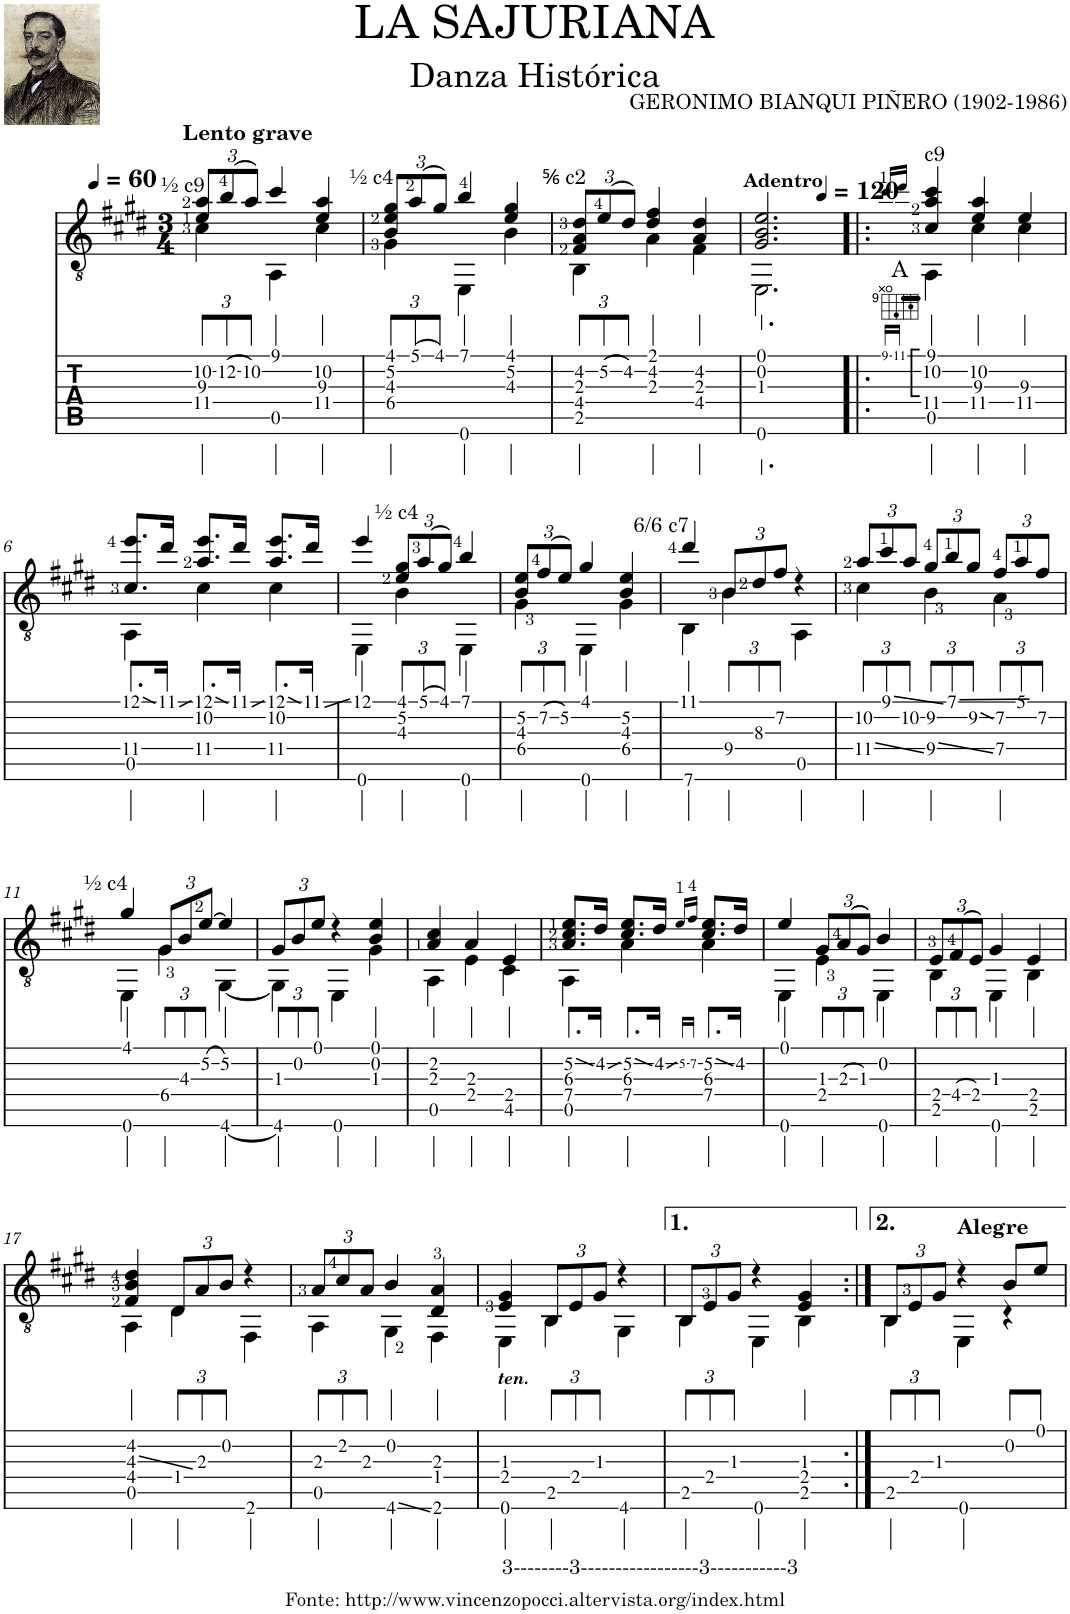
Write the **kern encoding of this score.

**kern	**harte	**kern
*part2	*part2	*part1
*staff2	*	*staff1
*I"Chitarra classica (Intavolatura)	*	*I"Classical Guitar
*stria6	*	*
*	*	*clefGv2
*k[f#c#g#d#]	*	*k[f#c#g#d#]
*M3/4	*	*M3/4
*MM60	*	*MM60
*Xbrackettup	*	*Xbrackettup
=1	=1	=1
*^	*	*^
!	!	!	!LO:TX:a:B:t=Lento grave	!
!	!	!	!LO:TX:a:t=½ c9	!
12e/ 12a/L	4c#\	.	12e/ 12a/L	4c#\
(12b/	.	.	(12b/	.
12a/J)	.	.	12a/J)	.
4cc#/	4AA\	.	4cc#/	4AA\
4e/ 4a/	4c#\	.	4e/ 4a/	4c#\
=2	=2	=2	=2	=2
!	!	!	!LO:TX:a:t=½ c4	!
12B/ 12e/ 12g#/L	4G#\	.	12B/ 12e/ 12g#/L	4G#\
(12a/	.	.	(12a/	.
12g#/J)	.	.	12g#/J)	.
4b/	4EE\	.	4b/	4EE\
4e/ 4g#/	4B\	.	4e/ 4g#/	4B\
=3	=3	=3	=3	=3
!	!	!	!LO:TX:a:t=⅚ c2	!
12F#/ 12A/ 12d#/L	4BB\	.	12F#/ 12A/ 12d#/L	4BB\
(12e/	.	.	(12e/	.
12d#/J)	.	.	12d#/J)	.
4d#/ 4f#/	4A\	.	4d#/ 4f#/	4A\
4A/ 4d#/	4F#\	.	4A/ 4d#/	4F#\
=4	=4	=4	=4	=4
!	!	!	!LO:TX:a:B:t=Adentro	!
2.G#/ 2.B/ 2.e/	2.EE\	.	2.G#/ 2.B/ 2.e/	2.EE\
=5!|:	=5!|:	=5!|:	=5!|:	=5!|:
*	*	*	*MM120	*
16qcc#/LL	.	.	16qcc#/LL	.
16qdd#/JJ	.	.	16qdd#/JJ	.
!	!	!	!LO:TX:a:t=c9	!
4c#/: 4a/: 4cc#/:	4AA\	A:maj	4c#/ 4a/ 4cc#/	4AA\
4e/ 4a/	4c#\	.	4e/ 4a/	4c#\
4e/	4c#\	.	4e/	4c#\
!!LO:LB:g=z	!!
=6	=6	=6	=6	=6
8.c#/ 8.ee/L	4AA\	.	8.c#/ 8.ee/L	4AA\
16dd#/Jk	.	.	16dd#/Jk	.
8.a/ 8.ee/L	4c#\	.	8.a/ 8.ee/L	4c#\
16dd#/Jk	.	.	16dd#/Jk	.
8.a/ 8.ee/L	4c#\	.	8.a/ 8.ee/L	4c#\
16dd#/Jk	.	.	16dd#/Jk	.
=7	=7	=7	=7	=7
4ee/	4EE\	.	4ee/	4EE\
!	!	!	!LO:TX:a:t=½ c4	!
12e/ 12g#/L	4B\	.	12e/ 12g#/L	4B\
(12a/	.	.	(12a/	.
12g#/J)	.	.	12g#/J)	.
4b/	4EE\	.	4b/	4EE\
=8	=8	=8	=8	=8
12B/ 12e/L	4G#\	.	12B/ 12e/L	4G#\
(12f#/	.	.	(12f#/	.
12e/J)	.	.	12e/J)	.
4g#/	4EE\	.	4g#/	4EE\
4B/ 4e/	4G#\	.	4B/ 4e/	4G#\
=9	=9	=9	=9	=9
!	!	!	!LO:TX:a:t=6/6 c7	!
4dd#/	4BB\	.	4dd#/	4BB\
12B/L	4B\	.	12B/L	4B\
12d#/	.	.	12d#/	.
12f#/J	.	.	12f#/J	.
4r	4AA\	.	4r	4AA\
=10	=10	=10	=10	=10
12a/L	4c#\	.	12a/L	4c#\
12cc#/	.	.	12cc#/	.
12a/J	.	.	12a/J	.
12g#/L	4B\	.	12g#/L	4B\
12b/	.	.	12b/	.
12g#/J	.	.	12g#/J	.
12f#/L	4A\	.	12f#/L	4A\
12a/	.	.	12a/	.
12f#/J	.	.	12f#/J	.
!!LO:LB:g=z	!!
=11	=11	=11	=11	=11
!	!	!	!LO:TX:a:t=½ c4	!
4g#/	4EE\	.	4g#/	4EE\
12G#/L	4G#\	.	12G#/L	4G#\
12B/	.	.	12B/	.
[12e/J	.	.	[12e/J	.
4e/]	[4GG#\	.	4e/]	[4GG#\
=12	=12	=12	=12	=12
12G#/L	4GG#\]	.	12G#/L	4GG#\]
12B/	.	.	12B/	.
12e/J	.	.	12e/J	.
4r	4EE\	.	4r	4EE\
4B/ 4e/	4G#\	.	4B/ 4e/	4G#\
=13	=13	=13	=13	=13
4A/ 4c#/	4AA\	.	4A/ 4c#/	4AA\
4A/	4E\	.	4A/	4E\
4E/	4C#\	.	4E/	4C#\
=14	=14	=14	=14	=14
8.A/ 8.c#/ 8.e/L	4AA\	.	8.A/ 8.c#/ 8.e/L	4AA\
16d#/Jk	.	.	16d#/Jk	.
8.c#/ 8.e/L	4A\	.	8.c#/ 8.e/L	4A\
16d#/Jk	.	.	16d#/Jk	.
16qe/LL	.	.	16qe/LL	.
16qf#/JJ	.	.	16qf#/JJ	.
8.c#/ 8.e/L	4A\	.	8.c#/ 8.e/L	4A\
16d#/Jk	.	.	16d#/Jk	.
=15	=15	=15	=15	=15
4e/	4EE\	.	4e/	4EE\
12G#/L	4E\	.	12G#/L	4E\
(12A/	.	.	(12A/	.
12G#/J)	.	.	12G#/J)	.
4B/	4EE\	.	4B/	4EE\
=16	=16	=16	=16	=16
12E/L	4BB\	.	12E/L	4BB\
(12F#/	.	.	(12F#/	.
12E/J)	.	.	12E/J)	.
4G#/	4EE\	.	4G#/	4EE\
4E/	4BB\	.	4E/	4BB\
!!LO:LB:g=z	!!
=17	=17	=17	=17	=17
4F#/ 4B/ 4d#/	4AA\	.	4F#/ 4B/ 4d#/	4AA\
12D#/L	4D#\	.	12D#/L	4D#\
12A/	.	.	12A/	.
12B/J	.	.	12B/J	.
4r	4FF#\	.	4r	4FF#\
=18	=18	=18	=18	=18
12A/L	4AA\	.	12A/L	4AA\
12c#/	.	.	12c#/	.
12A/J	.	.	12A/J	.
4B/	4GG#\	.	4B/	4GG#\
4D#/ 4A/	4FF#\	.	4D#/ 4A/	4FF#\
=19	=19	=19	=19	=19
!LO:TX:b:t=3--------3-----------------3-----------3	!	!	!	!
!LO:TX:a:Bi:t=ten.	!	!	!	!
4E/ 4G#/	4EE\	.	4E/ 4G#/	4EE\
12BB/L	4BB\	.	12BB/L	4BB\
12E/	.	.	12E/	.
12G#/J	.	.	12G#/J	.
4r	4GG#\	.	4r	4GG#\
=20	=20	=20	=20	=20
12BB/L	4BB\	.	12BB/L	4BB\
12E/	.	.	12E/	.
12G#/J	.	.	12G#/J	.
4r	4EE\	.	4r	4EE\
4E/ 4G#/	4BB\	.	4E/ 4G#/	4BB\
=21:|!	=21:|!	=21:|!	=21:|!	=21:|!
12BB/L	4BB\	.	12BB/L	4BB\
12E/	.	.	12E/	.
12G#/J	.	.	12G#/J	.
!	!	!	!LO:TX:a:B:t=Alegre	!
4r	4EE\	.	4r	4EE\
8B/L	4r	.	8B/L	4r
8e/J	.	.	8e/J	.
*v	*v	*	*	*
*	*	*v	*v
=	=	=
*-	*-	*-
